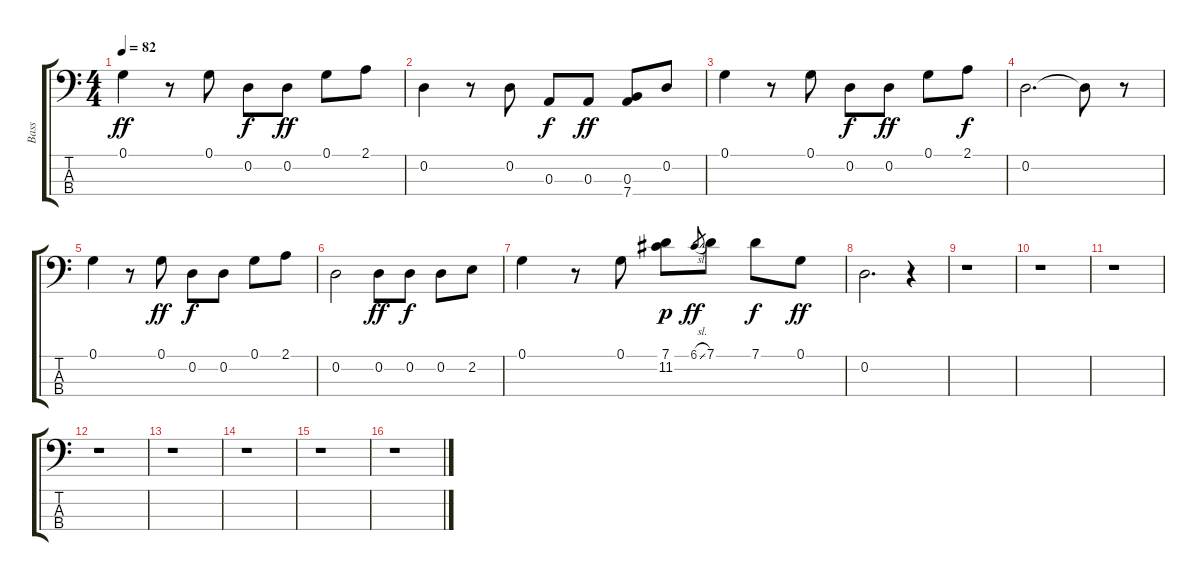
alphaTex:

\track ("Bass" "Bass") {instrument fretlessbass}
\staff {score tabs}
\tuning (G2 D2 A1 E1) {hide}
\ts (4 4)
\tempo 82
\clef f4
\ks c
0.1.4{dy ff} r.8 0.1.8 0.2.8{dy f} 0.2.8{dy ff} 0.1.8 2.1.8 |
0.2.4 r.8 0.2.8 0.3.8{dy f} 0.3.8{dy ff} (0.3 7.4).8 0.2.8 |
0.1.4 r.8 0.1.8 0.2.8{dy f} 0.2.8{dy ff} 0.1.8 2.1.8{dy f} |
0.2.2{d} 0.2{t}.8 r.8 |
0.1.4 r.8 0.1.8{dy ff} 0.2.8{dy f} 0.2.8 0.1.8 2.1.8 |
0.2.2 0.2.8{dy ff} 0.2.8{dy f} 0.2.8 2.2.8 |
0.1.4 r.8 0.1.8 (7.1 11.2).8{dy p} 6.1{sl}.8{gr dy ff} 7.1.8 7.1.8{dy f} 0.1.8{dy ff} |
0.2.2{d} r.4 |
r.1 |
r.1 |
r.1 |
r.1 |
r.1 |
r.1 |
r.1 |
r.1
